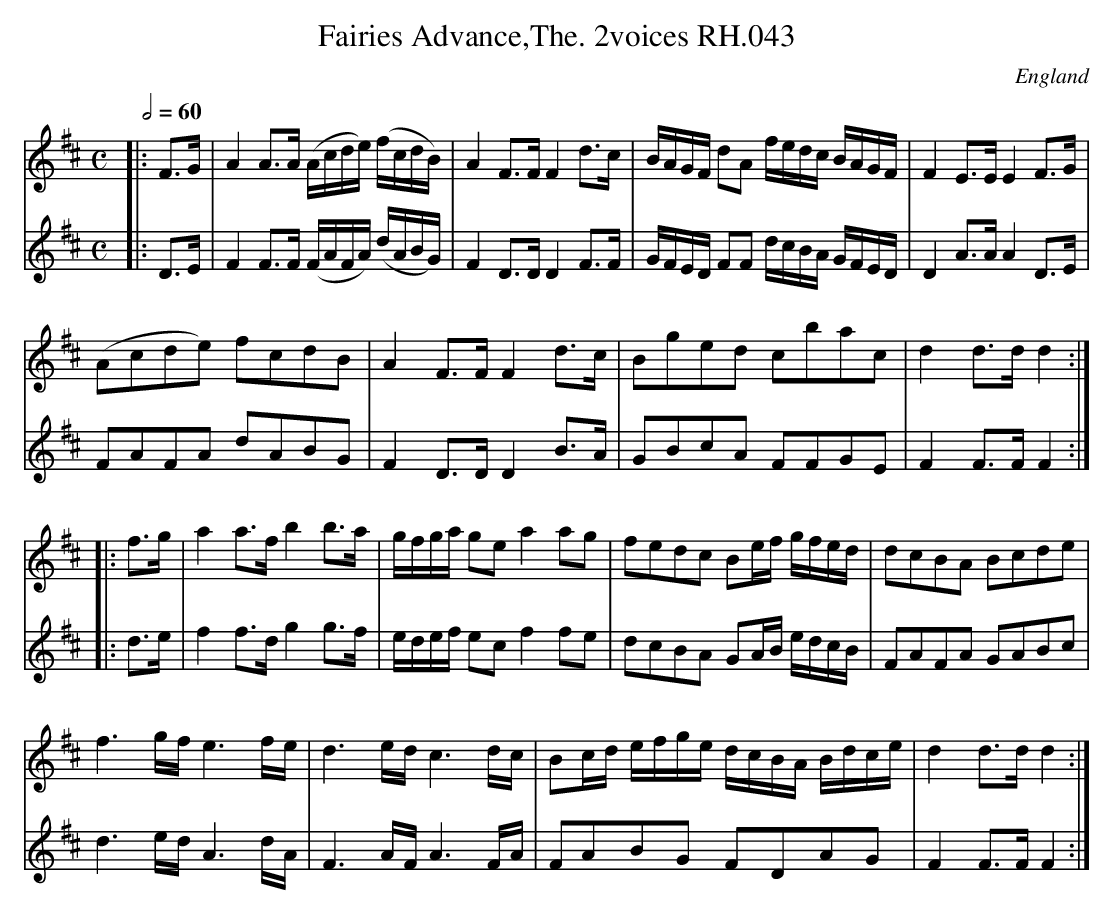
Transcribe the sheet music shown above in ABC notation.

X:1
T:Fairies Advance,The. 2voices RH.043
L:1/16
M:C
O:England
Q:2/4=60
K:D
[V:1]|:F3G|A4A3A (Acde) (fcdB)|A4F3F F4d3c|BAGF d2A2 fedc BAGF|F4E3E E4F3G|
[V:2]|:D3E|F4F3F (FAFA) (dABG)|F4D3D D4F3F|GFED F2F2 dcBA GFED|D4A3A A4D3E|
[V:1] (A2c2d2e2) f2c2d2B2|A4F3F F4d3c|B2g2e2d2 c2b2a2c2|d4d3d d4:|
[V:2] F2A2F2A2 d2A2B2G2|F4D3D D4B3A|G2B2c2A2 F2F2G2E2|F4F3F F4:|
[V:1]|:f3g|a4a3f b4b3a|gfga g2e2 a4a2g2|f2e2d2c2 B2ef gfed|d2c2B2A2 B2c2d2e2|
[V:2]|:d3e|f4f3d g4g3f|edef e2c2f4f2e2|d2c2B2A2 G2AB edcB|F2A2F2A2 G2A2B2c2|
[V:1] f6gf e6fe|d6ed c6dc|B2cd efge dcBA Bdce|d4d3d d4:|
[V:2] d6ed A6dA|F6AF A6FA|F2A2B2G2 F2D2A2G2|F4F3F F4:|
